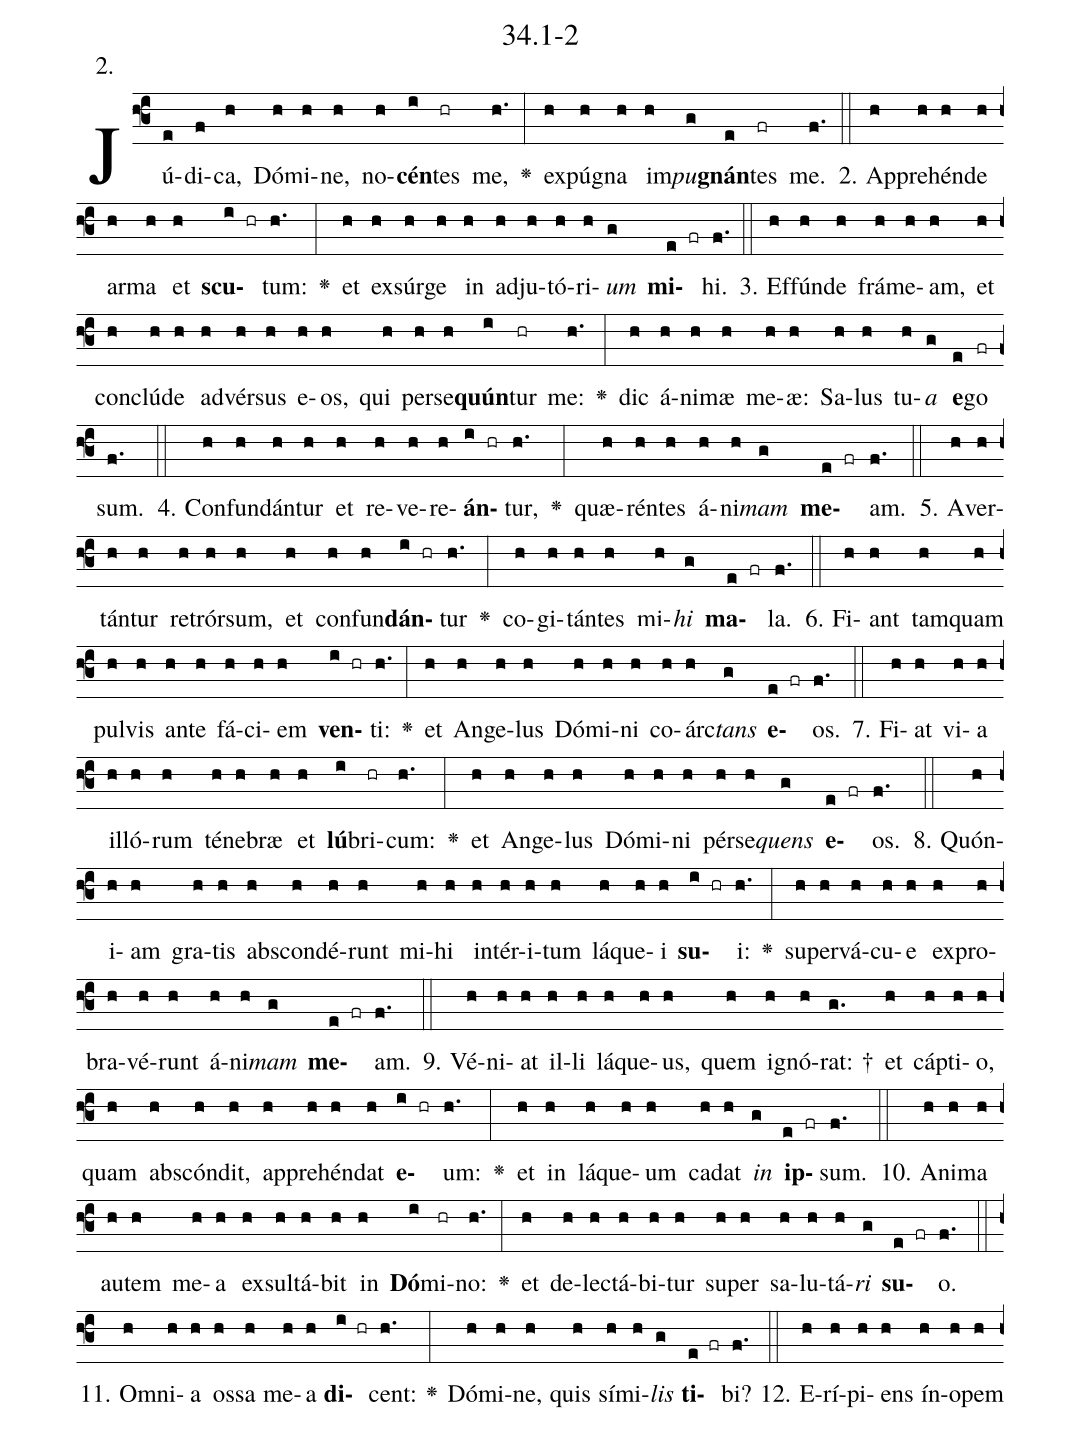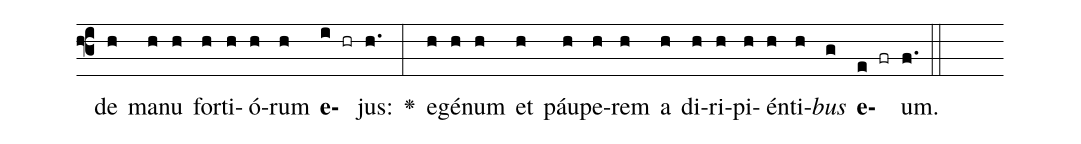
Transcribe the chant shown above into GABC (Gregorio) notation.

name: 34.1-2;
annotation: 2.;
%%
(f3)Jú(e)di(f)ca,(h) Dó(h)mi(h)ne,(h) no(h)<b>cén</b>(i)tes(hr) me,(h.) <v>\greheightstar</v>(:) ex(h)pú(h)gna(h) im(h)<i>pu</i>(g)<b>gnán</b>(e)tes(fr) me.(f.) (::)
2. Ap(h)pre(h)hén(h)de(h) ar(h)ma(h) et(h) <b>scu</b>(i hr)tum:(h.) <v>\greheightstar</v>(:) et(h) ex(h)súr(h)ge(h) in(h) ad(h)ju(h)tó(h)ri(h)<i>um</i>(g) <b>mi</b>(e fr)hi.(f.) (::)
3. Ef(h)fún(h)de(h) frá(h)me(h)am,(h) et(h) con(h)clú(h)de(h) ad(h)vér(h)sus(h) e(h)os,(h) qui(h) per(h)se(h)<b>quún</b>(i)tur(hr) me:(h.) <v>\greheightstar</v>(:) dic(h) á(h)ni(h)mæ(h) me(h)æ:(h) Sa(h)lus(h) tu(h)<i>a</i>(g) <b>e</b>(e)go(fr) sum.(f.) (::)
4. Con(h)fun(h)dán(h)tur(h) et(h) re(h)ve(h)re(h)<b>án</b>(i hr)tur,(h.) <v>\greheightstar</v>(:) quæ(h)rén(h)tes(h) á(h)ni(h)<i>mam</i>(g) <b>me</b>(e fr)am.(f.) (::)
5. A(h)ver(h)tán(h)tur(h) re(h)trór(h)sum,(h) et(h) con(h)fun(h)<b>dán</b>(i hr)tur(h.) <v>\greheightstar</v>(:) co(h)gi(h)tán(h)tes(h) mi(h)<i>hi</i>(g) <b>ma</b>(e fr)la.(f.) (::)
6. Fi(h)ant(h) tam(h)quam(h) pul(h)vis(h) an(h)te(h) fá(h)ci(h)em(h) <b>ven</b>(i hr)ti:(h.) <v>\greheightstar</v>(:) et(h) An(h)ge(h)lus(h) Dó(h)mi(h)ni(h) co(h)árc(h)<i>tans</i>(g) <b>e</b>(e fr)os.(f.) (::)
7. Fi(h)at(h) vi(h)a(h) il(h)ló(h)rum(h) té(h)ne(h)bræ(h) et(h) <b>lú</b>(i)bri(hr)cum:(h.) <v>\greheightstar</v>(:) et(h) An(h)ge(h)lus(h) Dó(h)mi(h)ni(h) pér(h)se(h)<i>quens</i>(g) <b>e</b>(e fr)os.(f.) (::)
8. Quón(h)i(h)am(h) gra(h)tis(h) abs(h)con(h)dé(h)runt(h) mi(h)hi(h) in(h)tér(h)i(h)tum(h) lá(h)que(h)i(h) <b>su</b>(i hr)i:(h.) <v>\greheightstar</v>(:) su(h)per(h)vá(h)cu(h)e(h) ex(h)pro(h)bra(h)vé(h)runt(h) á(h)ni(h)<i>mam</i>(g) <b>me</b>(e fr)am.(f.) (::)
9. Vé(h)ni(h)at(h) il(h)li(h) lá(h)que(h)us,(h) quem(h) i(h)gnó(h)rat: †(g.) et(h) cáp(h)ti(h)o,(h) quam(h) abs(h)cón(h)dit,(h) ap(h)pre(h)hén(h)dat(h) <b>e</b>(i hr)um:(h.) <v>\greheightstar</v>(:) et(h) in(h) lá(h)que(h)um(h) ca(h)dat(h) <i>in</i>(g) <b>ip</b>(e fr)sum.(f.) (::)
10. A(h)ni(h)ma(h) au(h)tem(h) me(h)a(h) ex(h)sul(h)tá(h)bit(h) in(h) <b>Dó</b>(i)mi(hr)no:(h.) <v>\greheightstar</v>(:) et(h) de(h)lec(h)tá(h)bi(h)tur(h) su(h)per(h) sa(h)lu(h)tá(h)<i>ri</i>(g) <b>su</b>(e fr)o.(f.) (::)
11. Om(h)ni(h)a(h) os(h)sa(h) me(h)a(h) <b>di</b>(i hr)cent:(h.) <v>\greheightstar</v>(:) Dó(h)mi(h)ne,(h) quis(h) sí(h)mi(h)<i>lis</i>(g) <b>ti</b>(e fr)bi?(f.) (::)
12. E(h)rí(h)pi(h)ens(h) ín(h)o(h)pem(h) de(h) ma(h)nu(h) for(h)ti(h)ó(h)rum(h) <b>e</b>(i hr)jus:(h.) <v>\greheightstar</v>(:) e(h)gé(h)num(h) et(h) páu(h)pe(h)rem(h) a(h) di(h)ri(h)pi(h)én(h)ti(h)<i>bus</i>(g) <b>e</b>(e fr)um.(f.) (::)
